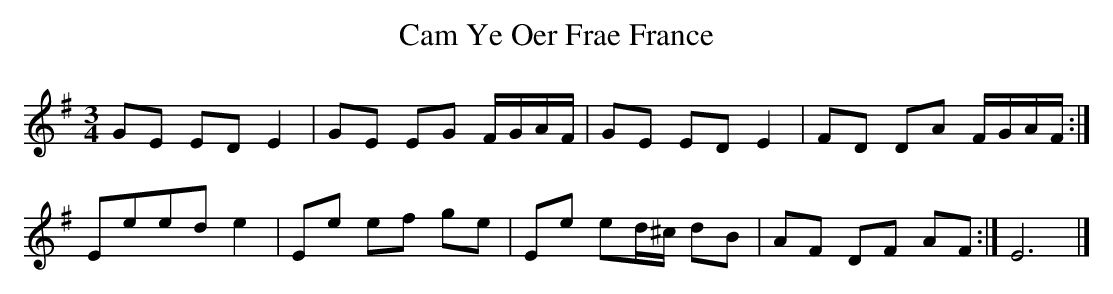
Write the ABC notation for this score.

X:1
T:Cam Ye Oer Frae France
M:3/4
L:1/8
K:Em
GE ED E2 | GE EG  F/G/A/F/ | GE ED     E2 | FD DA F/G/A/F/ :|
Eeed e2 | Ee ef ge         | Ee ed/^c/ dB | AF DF AF :| E6 |]
